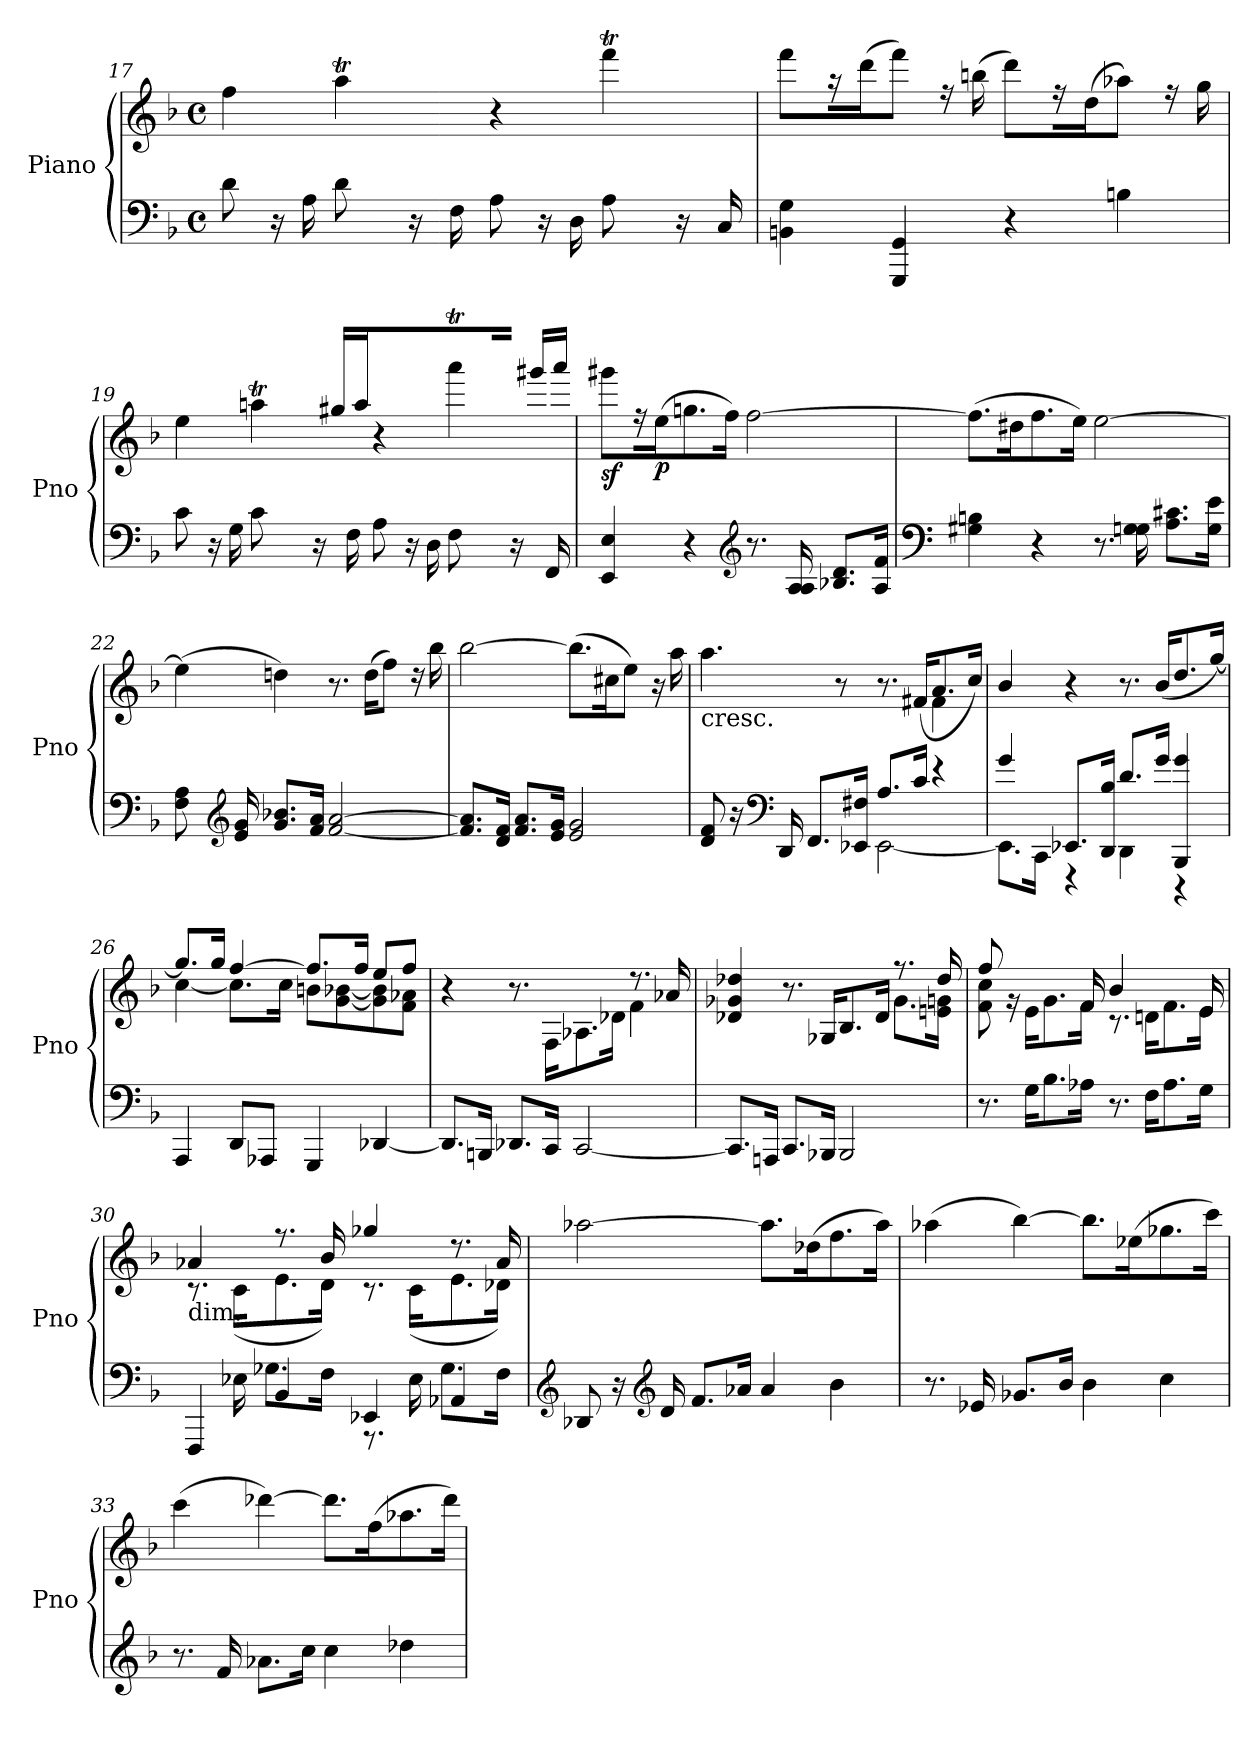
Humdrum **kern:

**kern	**kern	**dynam
*part1	*part1	*part1
*staff2	*staff1	*staff1/2
*I"Piano	*	*
*I'Pno	*	*
!!LO:LB:g=z
*clefF4	*clefG2	*
*k[b-]	*k[b-]	*
*F:	*F:	*
*M4/4	*M4/4	*
*met(c)	*met(c)	*
=17	=17	=17
*	*^	*
8d\	4ff\	5.ryy	.
16r	.	.	.
16A\	.	.	.
8d\	4aat\	.	.
*	*	*Xtuplet	*
.	.	20bb-LLyy	.
.	.	20aayy	.
16r	.	.	.
.	.	20ggyy	.
16F\	.	.	.
.	.	20aayy	.
8A\	4r	5.ryy	.
16r	.	.	.
16D\	.	.	.
8A\	4fffT\	.	.
.	.	20gggyy	.
.	.	20fffyy	.
16r	.	.	.
.	.	20eeeyy	.
16C/	.	.	.
.	.	20fffJJyy	.
=18	=18	=18	=18
4BBn\ 4G\	8ryy	8fff\L	.
.	16raa	16ryy	.
.	16ryy	(<16ddd\K	.
4GGG/ 4GG/	8ryy	8fff\J)	.
.	16rff	16ryy	.
.	16ryy	(<16bbn\	.
4r	8ryy	8ddd\L)	.
.	16rff	16ryy	.
.	16ryy	(<16dd\K	.
4Bn\	8ryy	8aa-X\J)	.
.	16rff	16ryy	.
.	16ryy	16gg\	.
!!LO:LB:g=z	!!
=19	=19	=19	=19
8c\	4ee\	5.ryy	.
16r	.	.	.
16G\	.	.	.
8c\	4aant\	.	.
.	.	20bbnLLyy	.
.	.	20aaJJyy	.
16r	.	.	.
.	.	20gg#X/LL	.
16F\	.	.	.
.	.	20aa/	.
8A\	4r	5.ryy	.
16r	.	.	.
16D\	.	.	.
8F\	4aaat\	.	.
.	.	20bbbnyy	.
.	.	20aaaJJyy	.
16r	.	.	.
.	.	20ggg#X/LL	.
16FF/	.	.	.
.	.	20aaa/JJ	.
=20	=20	=20	=20
!	!	!	!LO:DY:b
4EE/ 4E/	8ryy	8ggg#X\L	sf
.	16rff	16ryy	.
!	!	!	!LO:DY:b
.	16ryy	(<16ee\K	p
4r	4ryy	8.ggn\	.
.	.	16ff\Jk)	.
*clefG2	*	*	*
8.r	[2ff\	2ryy	.
16A/ 16A/	.	.	.
8.B-X/ 8.d/L	.	.	.
16A/ 16f/Jk	.	.	.
*	*v	*v	*
!!LO:LB:g=z
=21	=21	=21
*clefF4	*	*
4G#X\ 4Bn\	(>8.ff\L]	.
.	16dd#X\K	.
4r	8.ff\	.
.	16ee\Jk)	.
8.r	[2ee\	.
16Gn\ 16G\	.	.
8.A\ 8.c#X\L	.	.
16G\ 16e\Jk	.	.
=22	=22	=22
*	*^	*
8F\ 8A\	(<4ee\]	8.ryy	.
16ryy	.	.	.
*	*v	*v	*
*clefG2	*	*
16e/ 16g/	.	.
8.g/ 8.b-X/L	4ddn\)	.
16f/ 16a/Jk	.	.
[2f/ [2a/	8.r	.
*	*^	*
.	16ryy	(<16dd\KL	.
.	8ryy	8ff\J)	.
.	16rdd	16ryy	.
.	16ryy	16bb-\	.
=23	=23	=23	=23
8.f/] 8.a/]L	2ryy	[2bb-\	.
16d/ 16f/Jk	.	.	.
8.f/ 8.a/L	.	.	.
16e/ 16g/Jk	.	.	.
2e/ 2g/	4.ryy	(<8.bb-\L]	.
.	.	16cc#X\K	.
.	.	8ee\J)	.
.	16r	16ryy	.
.	16ryy	16aa\	.
!!LO:LB:g=z	!!
=24	=24	=24	=24
*^	*	*	*
!	!	!LO:TX:b:t=cresc.	!	!
8d/ 8f/	2ryy	4.aa\	2.ryy	.
16r	.	.	.	.
*clefF4	*	*	*	*
16DD/	.	.	.	.
8.FF/L	.	.	.	.
.	.	8r	.	.
16EE-X/ 16F#X/Jk	.	.	.	.
8.A/L	[2EE-\	8.r	.	.
16c/Jk	.	(>16f#X/KL	.	.
4r	.	8.a/	4f#\	.
.	.	16cc/Jk)	.	.
*	*	*v	*v	*
=25	=25	=25	=25
4g/	8.EE-\L]	4b-/	.
.	16CC\Jk	.	.
8.EE-X/L	4r	4r	.
16DD/ 16B-/Jk	.	.	.
8.d/L	4DD\	8.r	.
16g/Jk	.	(<16b-/KL	.
4BBB-/ 4g/	4r	8.dd/	.
.	.	[16gg/Jk)	.
*v	*v	*	*
=26	=26	=26
*	*^	*
4AAA/	8.gg/L]	[4cc\	.
.	16gg/Jk	.	.
8DD/L	[4ff/	8.cc\L]	.
8AAA-X/J	.	.	.
.	.	16cc\Jk	.
4GGG/	8.ff/L]	8bn\L	.
.	.	[8g\ [8b-X\	.
.	16ff/Jk	.	.
[4DD-X/	8ee/L	8g\] 8b-\]	.
.	8ff/J	8f\ 8a-X\J	.
!!LO:PB:g=z	!!
=27	=27	=27	=27
8.DD-/L]	4r	2.ryy	.
16BBBn/Jk	.	.	.
8.DD-X/L	8.r	.	.
16CC/Jk	16F\KL	.	.
[2CC/	8.A-X\	.	.
.	16d-X\Jk	.	.
.	4f\	8.rdd	.
.	.	16a-X/	.
=28	=28	=28	=28
8.CC/L]	4d-X/ 4g-X/ 4dd-X/	2.ryy	.
16AAAn/Jk	.	.	.
8.CC/L	8.r	.	.
16BBB-X/Jk	16G-X/KL	.	.
2BBB-/	8.B-/	.	.
.	16d-/Jk	.	.
.	8.g-\L	8.rff	.
.	16en\ 16gn\Jk	16dd-/	.
=29	=29	=29	=29
8.r	8ff/	8f\ 8cc\	.
.	16rg	16ryy	.
16G\KL	16ryy	16e\KL	.
8.B-\	8.ryy	8.g\	.
16A-X\Jk	16f/	16f\Jk	.
8.r	4b-/	8.rc	.
16F\KL	.	16dn\KL	.
8.A-\	8.ryy	8.f\	.
16G\Jk	16e/	16e\Jk	.
!!LO:LB:g=z	!!
=30	=30	=30	=30
*^	*	*	*
!	!	!LO:TX:b:t=dim.	!	!
4FFF/	8.ryy	4a-X/	8.rc	.
.	16E-X\	.	(<16c\KL	.
4BB-/	8.G-X\L	8.rff	8.e\	.
.	16F\Jk	16b-/	16d\Jk)	.
4EE-X/	8.r	4gg-X/	8.rc	.
.	16E-\	.	(<16c\KL	.
4AA-X/	8.G-\L	8.rdd	8.e\	.
.	16F\Jk	16a-/	16d-X\Jk)	.
=31	=31	=31	=31	=31
!	!	!LO:TX:b:t=p sempre legato	!	!
*v	*v	*	*	*
*	*v	*v	*
8DD-X/	[2aa-X\	.
16r	.	.
*clefG2	*	*
16d/	.	.
8.f/L	.	.
16a-X/Jk	.	.
4a-/	8.aa-\L]	.
.	(>16dd-X\K	.
4b-\	8.ff\	.
.	16aa-\Jk)	.
=32	=32	=32
8.r	(>4aa-X\	.
16e-X/	.	.
8.g-X/L	[4bb-\)	.
16b-/Jk	.	.
4b-\	8.bb-\L]	.
.	(>16ee-X\K	.
4cc\	8.gg-X\	.
.	16ccc\Jk)	.
!!LO:LB:g=z
=33	=33	=33
8.r	(>4ccc\	.
16f/	.	.
8.a-X\L	[4ddd-X\)	.
16cc\Jk	.	.
4cc\	8.ddd-\L]	.
.	(>16ff\K	.
4dd-X\	8.aa-X\	.
.	16ddd-\Jk)	.
=	=	=
*-	*-	*-
